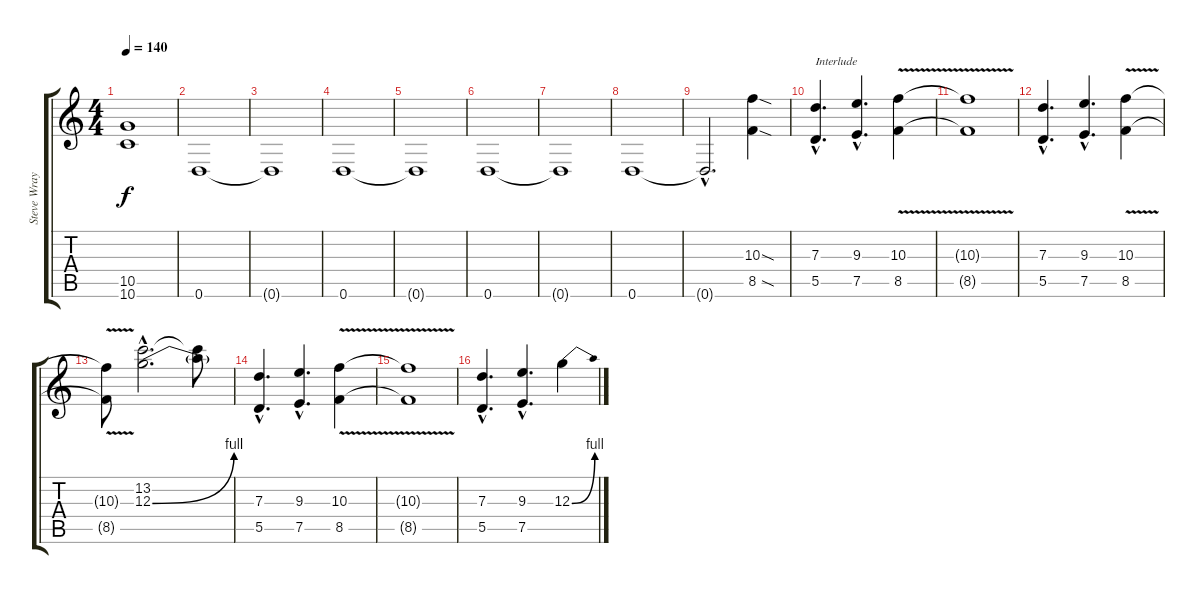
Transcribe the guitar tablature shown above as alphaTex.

\track ("Steve Wray" "Steve Wray") {instrument distortionguitar}
\staff {score tabs}
\tuning (E4 B3 G3 D3 A2 D2) {hide}
\ts (4 4)
\tempo 140
\clef g2
\ks c
(10.5{t} 10.6{t}).1{dy f} |
0.6.1 |
0.6{t}.1 |
0.6.1 |
0.6{t}.1 |
0.6.1 |
0.6{t}.1 |
0.6.1 |
0.6{hac t}.2{d} (10.3{sod} 8.5{sod}).4 |
(7.3{hac} 5.5{hac}).4{d txt "Interlude"} (9.3{hac} 7.5{hac}).4{d} (10.3{v} 8.5{v}).4 |
(10.3{t} 8.5{t}).1 |
(7.3{hac} 5.5{hac}).4{d} (9.3{hac} 7.5{hac}).4{d} (10.3{v} 8.5{v}).4 |
(10.3{t} 8.5{t}).8 (13.2{hac} 12.3{be (bend 0 0 60 4) hac}).2{d} (13.2{t} 12.3{t}).8 |
(7.3{hac} 5.5{hac}).4{d} (9.3{hac} 7.5{hac}).4{d} (10.3{v} 8.5{v}).4 |
(10.3{t} 8.5{t}).1 |
(7.3{hac} 5.5{hac}).4{d} (9.3{hac} 7.5{hac}).4{d} 12.3{be (bend 0 0 60 4)}.4
